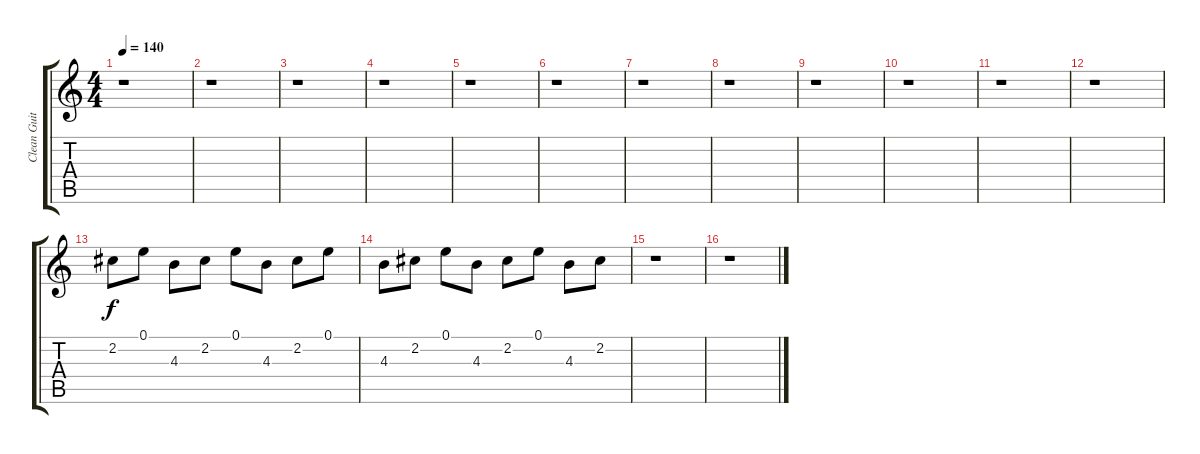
\track ("Clean Guitar" "Clean Guit") {instrument electricguitarclean}
\staff {score tabs}
\tuning (E4 B3 G3 D3 A2 E2) {hide}
\ts (4 4)
\tempo 140
\clef g2
\ks c
r.1{dy f} |
r.1 |
r.1 |
r.1 |
r.1 |
r.1 |
r.1 |
r.1 |
r.1 |
r.1 |
r.1 |
r.1 |
2.2.8 0.1.8 4.3.8 2.2.8 0.1.8 4.3.8 2.2.8 0.1.8 |
4.3.8 2.2.8 0.1.8 4.3.8 2.2.8 0.1.8 4.3.8 2.2.8 |
r.1 |
r.1
